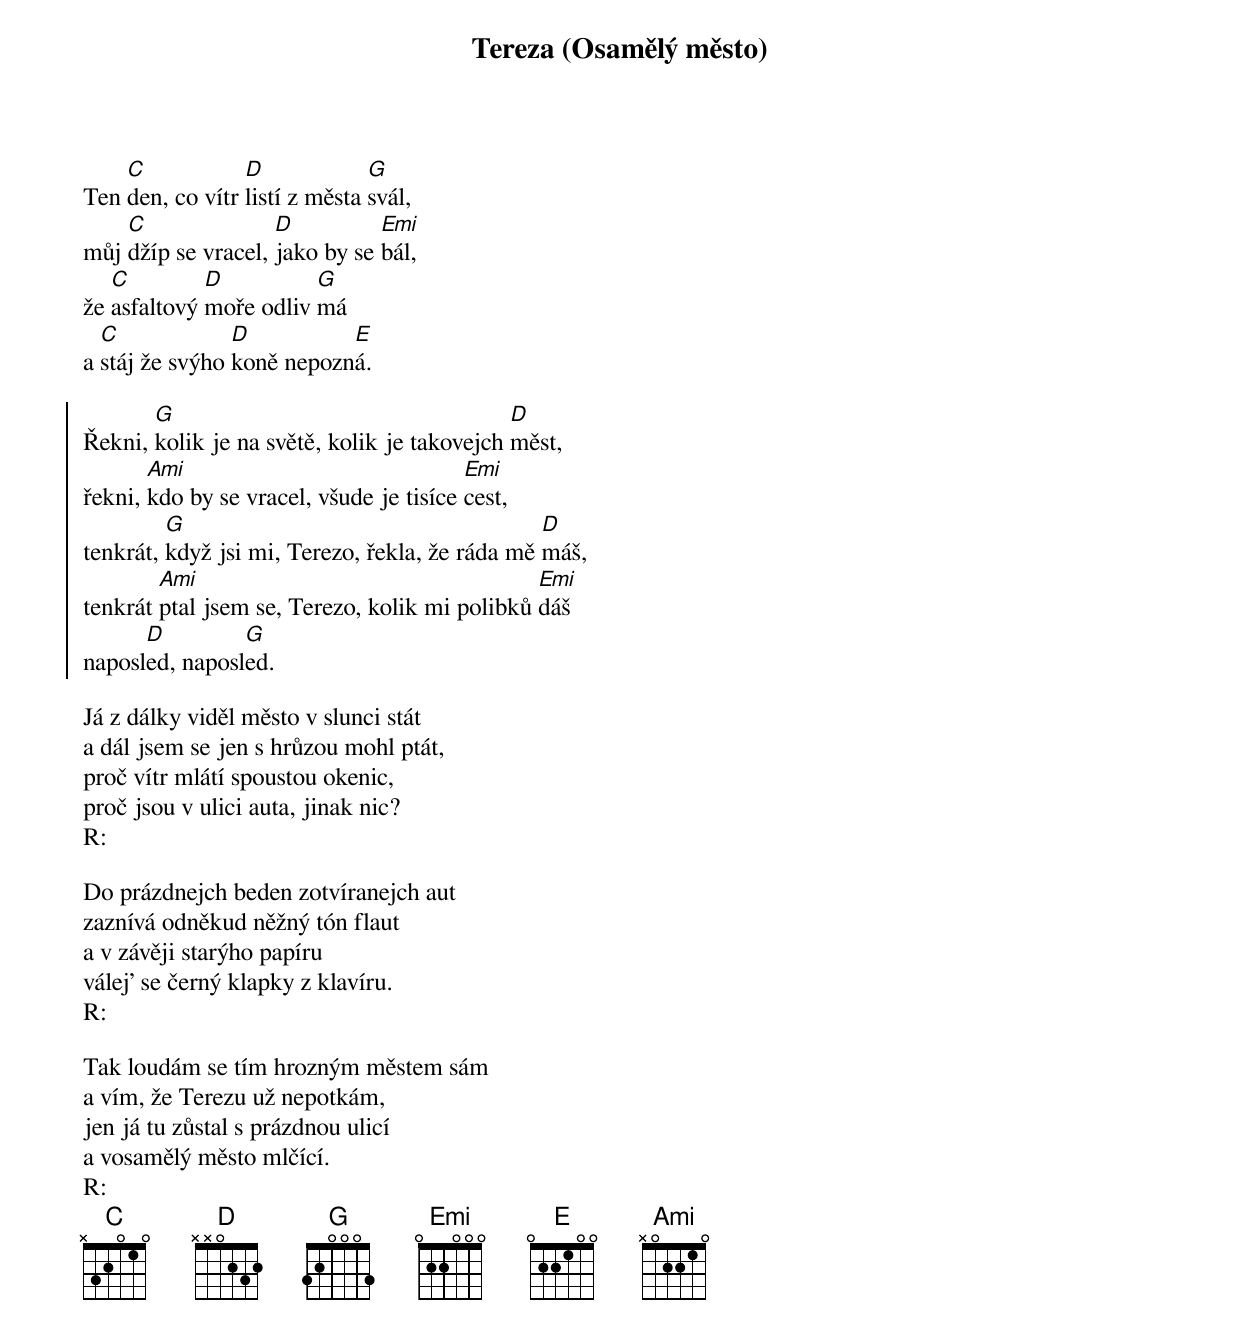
{title: Tereza (Osamělý město)}
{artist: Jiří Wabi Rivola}
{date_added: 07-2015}
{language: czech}
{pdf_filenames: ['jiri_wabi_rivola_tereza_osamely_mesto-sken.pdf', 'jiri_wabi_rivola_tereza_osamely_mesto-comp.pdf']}
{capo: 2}
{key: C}
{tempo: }
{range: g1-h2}
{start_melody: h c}
{start_of_verse}
Ten [C]den, co vítr [D]listí z města [G]svál,
můj [C]džíp se vracel, [D]jako by se [Emi]bál,
že [C]asfaltový [D]moře odliv [G]má
a [C]stáj že svýho [D]koně nepozn[E]á.
{end_of_verse}

{start_of_chorus}
Řekni, [G]kolik je na světě, kolik je takovejch [D]měst,
řekni, [Ami]kdo by se vracel, všude je tisíce [Emi]cest,
tenkrát, [G]když jsi mi, Terezo, řekla, že ráda mě [D]máš,
tenkrát [Ami]ptal jsem se, Terezo, kolik mi polibků [Emi]dáš
naposl[D]ed, naposl[G]ed.
{end_of_chorus}

{start_of_verse}
Já z dálky viděl město v slunci stát
a dál jsem se jen s hrůzou mohl ptát,
proč vítr mlátí spoustou okenic,
proč jsou v ulici auta, jinak nic?
R:
{end_of_verse}

{start_of_verse}
Do prázdnejch beden zotvíranejch aut
zaznívá odněkud něžný tón flaut
a v závěji starýho papíru
válej' se černý klapky z klavíru.
R:
{end_of_verse}

{start_of_verse}
Tak loudám se tím hrozným městem sám
a vím, že Terezu už nepotkám,
jen já tu zůstal s prázdnou ulicí
a vosamělý město mlčící.
R:
{end_of_verse}
